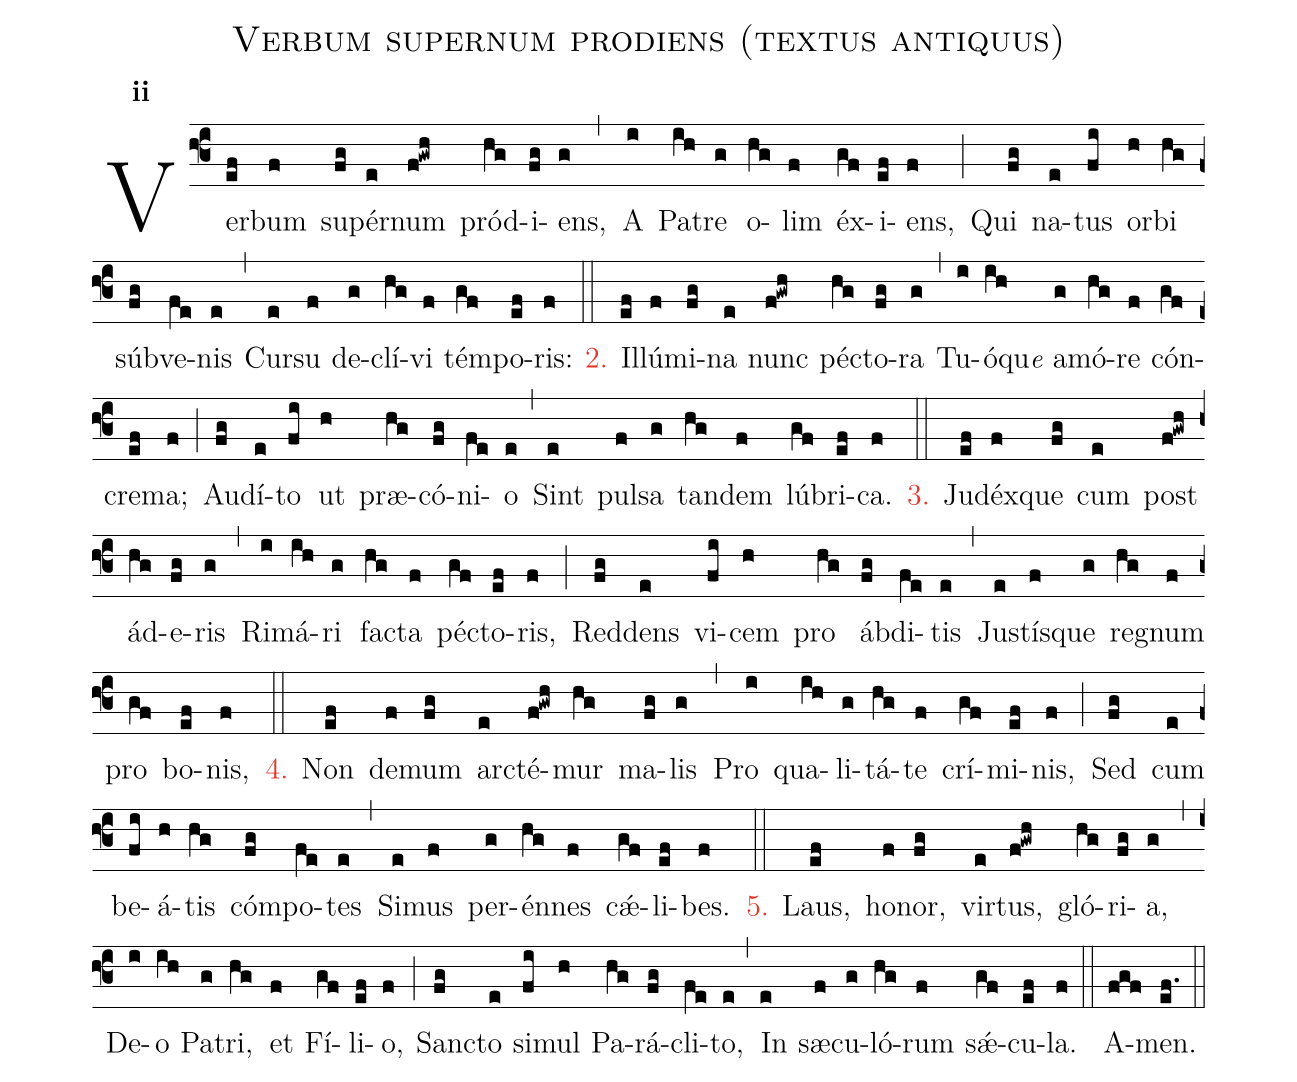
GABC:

name:Verbum supernum prodiens (textus antiquus);
office-part:hy;
mode:2;
%%
initial-style: 1;
name: Verbum supernum prodiens;
mode: 2;
office-part: Invitatorium;
annotation: Inv.;
annotation: vi a 2;
%%
(f3)Ver(ef)bum(f) su(fg)pér(e)num(f!gwh) pród(hg)i(fg)ens,(g) (,)
A(i) Pa(ih)tre(g) o(hg)lim(f) éx(gf)i(ef)ens,(f) (;)
Qui(fg) na(e)tus(fi) or(h)bi(hg) súb(fg)ve(fe)nis(e) (,)
Cur(e)su(f) de(g)clí(hg)vi(f) tém(gf)po(ef)ris:(f) (::)

<c>2.</c> Il(ef)lú(f)mi(fg)na(e) nunc(f!gwh) péc(hg)to(fg)ra(g) (,)
Tu(i)ó(ih)qu<e>e</e> a(g)mó(hg)re(f) cón(gf)cre(ef)ma;(f) (;)
Au(fg)dí(e)to(fi) ut(h) præ(hg)có(fg)ni(fe)o(e) (,)
Sint(e) pul(f)sa(g) tan(hg)dem(f) lú(gf)bri(ef)ca.(f) (::)

<c>3.</c> Ju(ef)déx(f)que(fg) cum(e) post(f!gwh) ád(hg)e(fg)ris(g) (,)
Ri(i)má(ih)ri(g) fac(hg)ta(f) péc(gf)to(ef)ris,(f) (;)
Red(fg)dens(e) vi(fi)cem(h) pro(hg) áb(fg)di(fe)tis(e) (,)
Jus(e)tís(f)que(g) re(hg)gnum(f) pro(gf) bo(ef)nis,(f) (::)

<c>4.</c> Non(ef) de(f)mum(fg) ar(e)cté(f!gwh)mur(hg) ma(fg)lis(g) (,)
Pro(i) qua(ih)li(g)tá(hg)te(f) crí(gf)mi(ef)nis,(f) (;)
Sed(fg) cum(e) be(fi)á(h)tis(hg) cóm(fg)po(fe)tes(e) (,)
Si(e)mus(f) per(g)én(hg)nes(f) cǽ(gf)li(ef)bes.(f) (::)

<c>5.</c> Laus,(ef) ho(f)nor,(fg) vir(e)tus,(f!gwh) gló(hg)ri(fg)a,(g) (,)
De(i)o(ih) Pa(g)tri,(hg) et(f) Fí(gf)li(ef)o,(f) (;)
Sanc(fg)to(e) si(fi)mul(h) Pa(hg)rá(fg)cli(fe)to,(e) (,)
In(e) sæ(f)cu(g)ló(hg)rum(f) sǽ(gf)cu(ef)la.(f) (::)
A(fgf)men.(ef.) (::)
